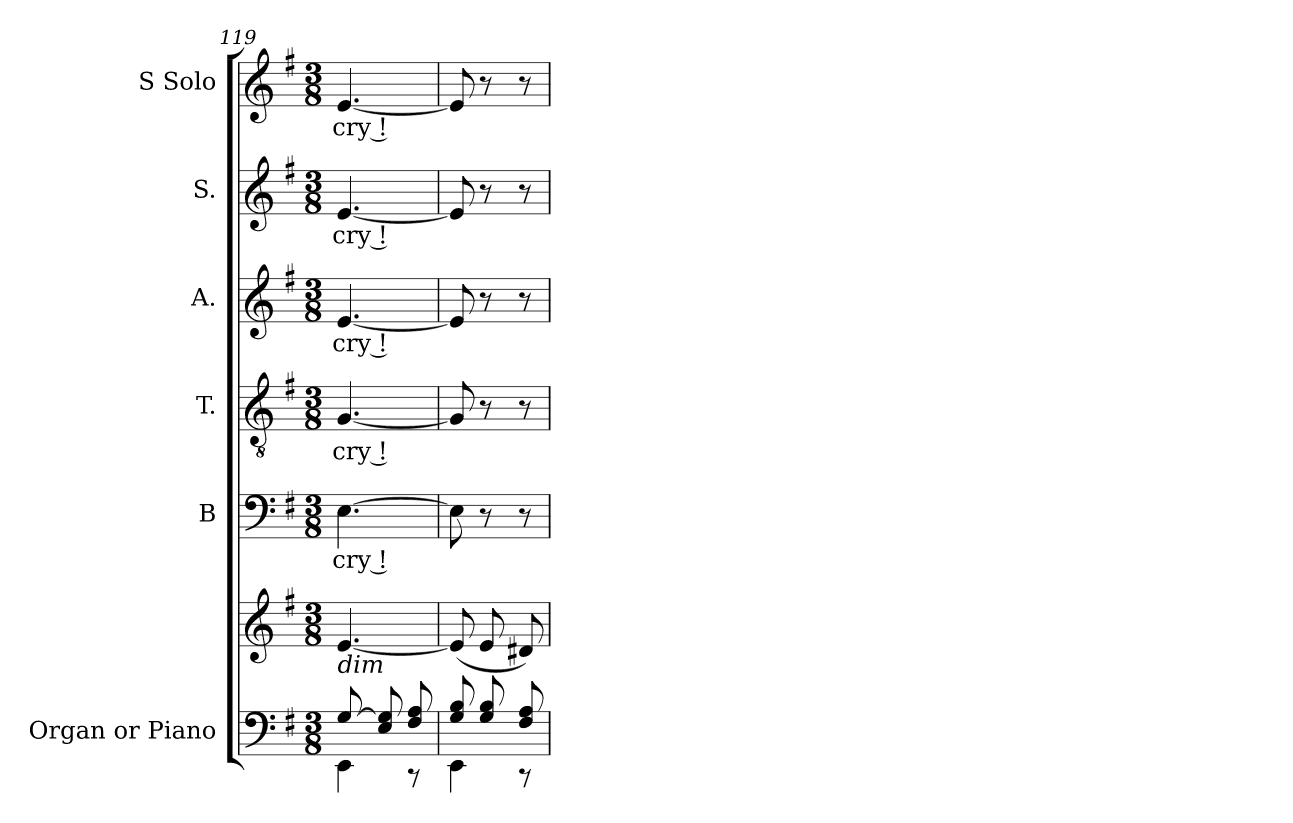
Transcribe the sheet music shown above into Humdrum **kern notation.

**kern	**kern	**kern	**text	**kern	**text	**kern	**text	**kern	**text	**kern	**text
*part6	*part6	*part5	*part5	*part4	*part4	*part3	*part3	*part2	*part2	*part1	*part1
*staff7	*staff6	*staff5	*staff5	*staff4	*staff4	*staff3	*staff3	*staff2	*staff2	*staff1	*staff1
*I"Organ or  Piano	*	*I"B	*	*I"T.	*	*I"A.	*	*I"S.	*	*I"S    Solo	*
*	*	*I'B.	*	*I'T.	*	*I'A.	*	*I'S.	*	*I'S.	*
!!LO:LB:g=z
*clefF4	*clefG2	*clefF4	*	*clefGv2	*	*clefG2	*	*clefG2	*	*clefG2	*
*	*	*	*	*ITrd7c12	*	*	*	*	*	*	*
*k[f#]	*k[f#]	*k[f#]	*	*k[f#]	*	*k[f#]	*	*k[f#]	*	*k[f#]	*
*G:	*G:	*G:	*	*G:	*	*G:	*	*G:	*	*G:	*
*M3/8	*M3/8	*M3/8	*	*M3/8	*	*M3/8	*	*M3/8	*	*M3/8	*
=119	=119	=119	=119	=119	=119	=119	=119	=119	=119	=119	=119
*^	*	*	*	*	*	*	*	*	*	*	*
!	!	!LO:TX:b:i:t=dim	!	!	!	!	!	!	!	!	!	!
[8G/	4EE\	[4.e/	[4.E\	cry !	[4.GG/	cry !	[4.e/	cry !	[4.e/	cry !	[4.e/	cry !
8E/ 8G/]	.	.	.	.	.	.	.	.	.	.	.	.
8F#/ 8A/	8r	.	.	.	.	.	.	.	.	.	.	.
!!LO:PB:g=z
=120	=120	=120	=120	=120	=120	=120	=120	=120	=120	=120	=120	=120
8G/ 8B/	4EE\	(8e/]	8E\]	.	8GG/]	.	8e/]	.	8e/]	.	8e/]	.
8G/ 8B/	.	8e/	8r	.	8r	.	8r	.	8r	.	8r	.
8F#/ 8A/	8r	8d#X/)	8r	.	8r	.	8r	.	8r	.	8r	.
*v	*v	*	*	*	*	*	*	*	*	*	*	*
=	=	=	=	=	=	=	=	=	=	=	=
*-	*-	*-	*-	*-	*-	*-	*-	*-	*-	*-	*-
